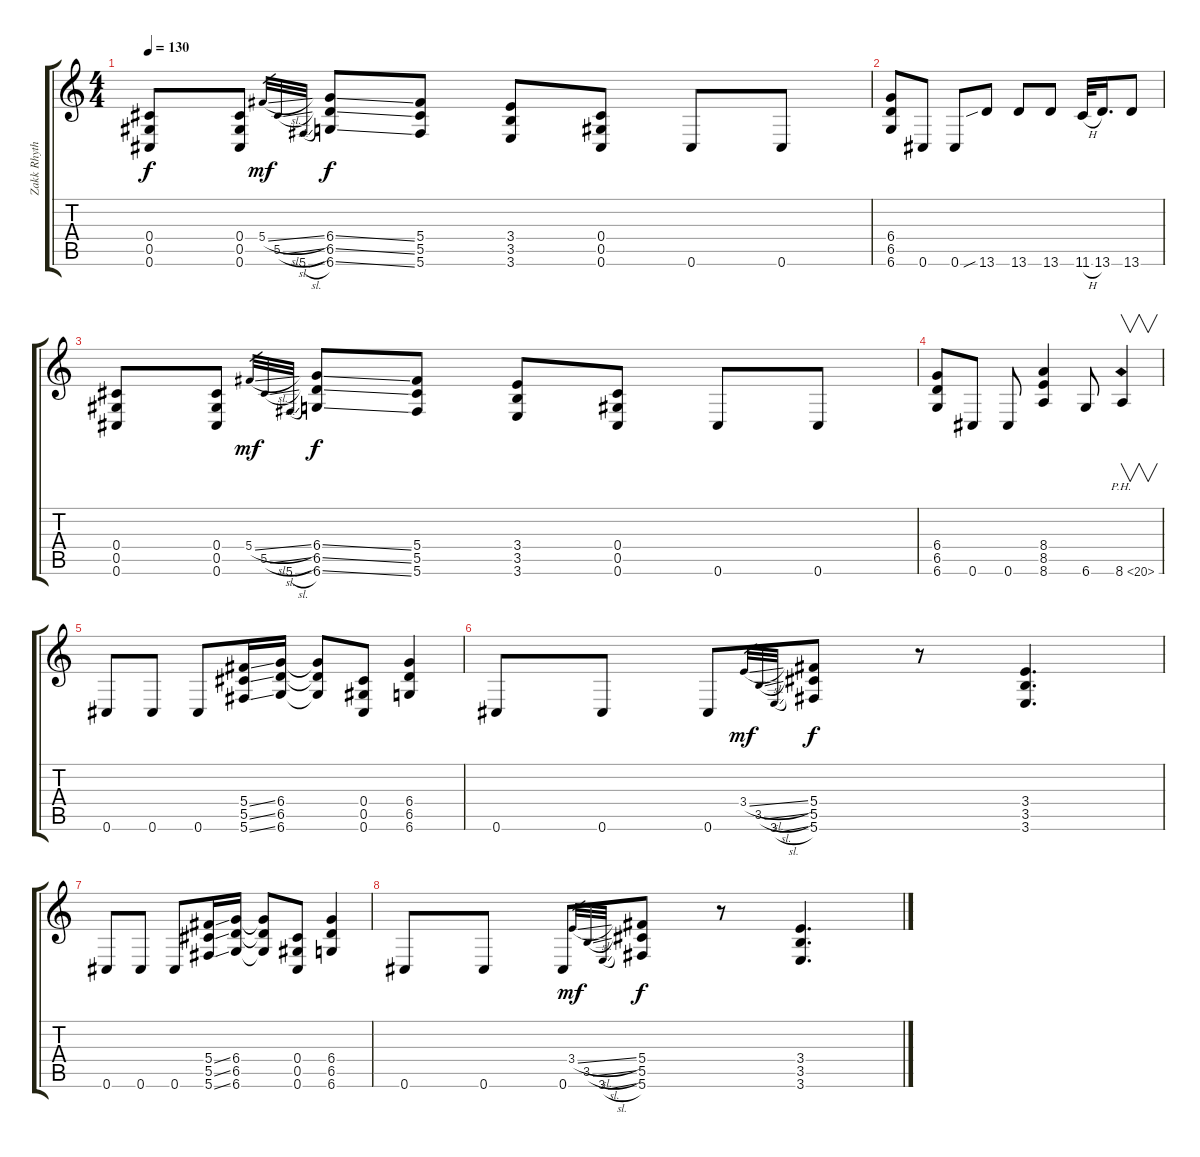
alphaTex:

\track ("Zakk Rhythm" "Zakk Rhyth") {instrument distortionguitar}
\staff {score tabs}
\tuning (Eb4 Bb3 Gb3 Db3 Ab2 Db2) {hide}
\ts (4 4)
\tempo 130
\clef g2
\ks c
(0.4 0.5 0.6).8{dy f} (0.4 0.5 0.6).8 5.4{sl}.32{gr dy mf} 5.5{sl}.32{gr} 5.6{sl}.32{gr} (6.4{ss} 6.5{ss} 6.6{ss}).8{dy f} (5.4 5.5 5.6).8 (3.4 3.5 3.6).8 (0.4 0.5 0.6).8 0.6.8 0.6.8 |
(6.4 6.5 6.6).8 0.6.8 0.6.8 13.6{sib}.8 13.6.8 13.6.8 11.6{h}.32 13.6.16{d} 13.6.8 |
(0.4 0.5 0.6).8 (0.4 0.5 0.6).8 5.4{sl}.32{gr dy mf} 5.5{sl}.32{gr} 5.6{sl}.32{gr} (6.4{ss} 6.5{ss} 6.6{ss}).8{dy f} (5.4 5.5 5.6).8 (3.4 3.5 3.6).8 (0.4 0.5 0.6).8 0.6.8 0.6.8 |
(6.4 6.5 6.6).8 0.6.8 0.6.8 (8.4 8.5 8.6).4 6.6.8 8.6{ph 12}.4{v} |
0.6.8 0.6.8 0.6.8 (5.4{ss} 5.5{ss} 5.6{ss}).16 (6.4 6.5 6.6).16 (6.4{t} 6.5{t} 6.6{t}).8 (0.4 0.5 0.6).8 (6.4 6.5 6.6).4 |
0.6.8 0.6.8 0.6.8 3.4{sl}.32{gr dy mf} 3.5{sl}.32{gr} 3.6{sl}.32{gr} (5.4 5.5 5.6).8{dy f} r.8 (3.4 3.5 3.6).4{d} |
0.6.8 0.6.8 0.6.8 (5.4{ss} 5.5{ss} 5.6{ss}).16 (6.4 6.5 6.6).16 (6.4{t} 6.5{t} 6.6{t}).8 (0.4 0.5 0.6).8 (6.4 6.5 6.6).4 |
0.6.8 0.6.8 0.6.8 3.4{sl}.32{gr dy mf} 3.5{sl}.32{gr} 3.6{sl}.32{gr} (5.4 5.5 5.6).8{dy f} r.8 (3.4 3.5 3.6).4{d}
